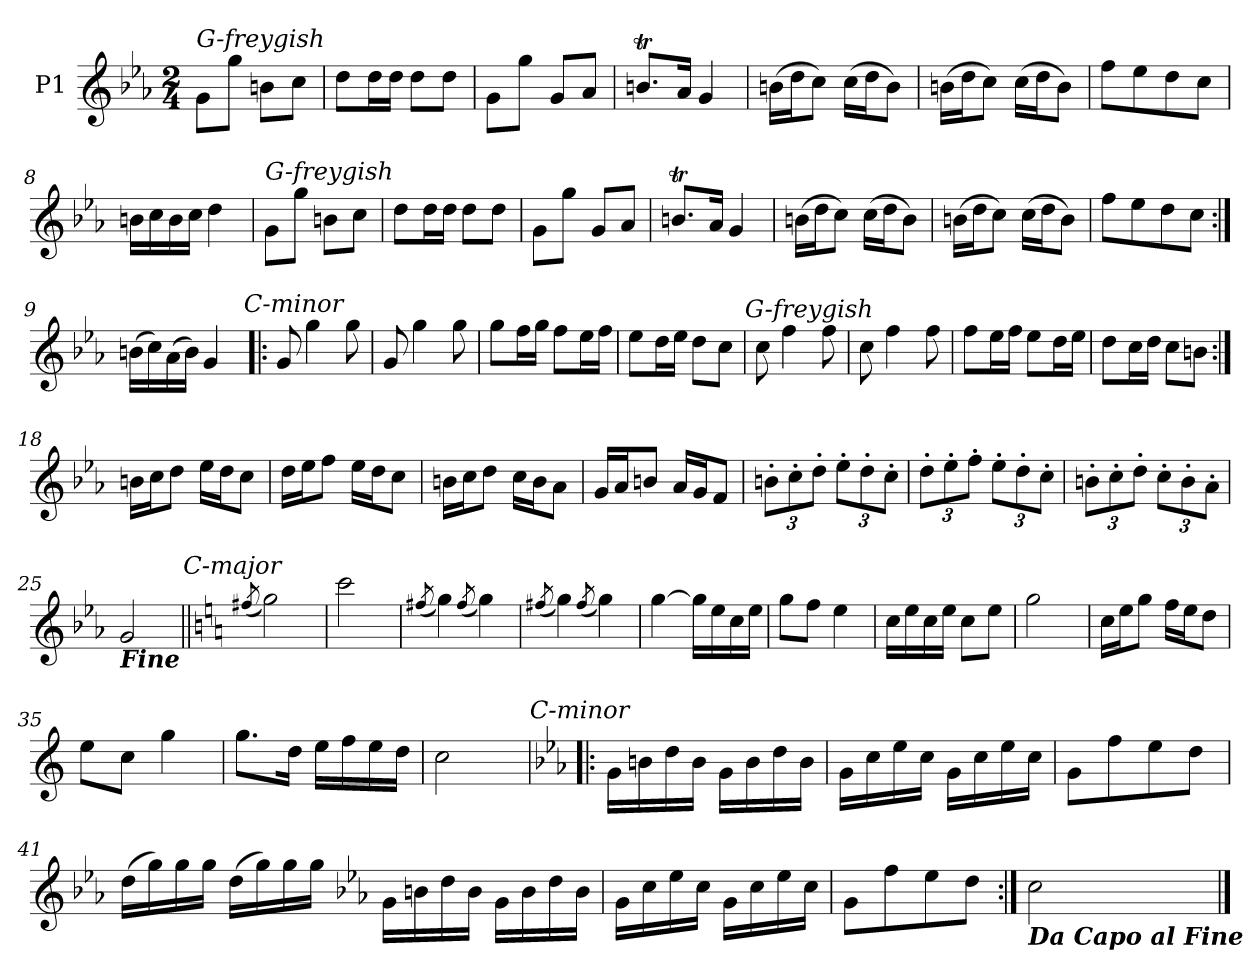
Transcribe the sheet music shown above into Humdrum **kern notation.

**kern
*part1
*staff1
*I"P1
*clefG2
*k[b-e-a-]
*M2/4
=1
!LO:TX:a:i:t=G-freygish
8gL
8ggJ
8bnL
8ccJ
=2
8ddL
16ddL
16ddJJ
8ddL
8ddJ
=3
8gL
8ggJ
8gL
8a-J
=4
8.bntL
16a-Jk
4g
=5
(16bnLL
16ddJ
8ccJ)
(16ccLL
16ddJ
8bJ)
=6
(16bnLL
16ddJ
8ccJ)
(16ccLL
16ddJ
8bJ)
=7
8ffL
8ee-
8dd
8ccJ
=8
16bnLL
16cc
16b
16ccJJ
4dd
=1
!LO:TX:a:i:t=G-freygish
8gL
8ggJ
8bnL
8ccJ
=2
8ddL
16ddL
16ddJJ
8ddL
8ddJ
=3
8gL
8ggJ
8gL
8a-J
=4
8.bntL
16a-Jk
4g
=5
(16bnLL
16ddJ
8ccJ)
(16ccLL
16ddJ
8bJ)
=6
(16bnLL
16ddJ
8ccJ)
(16ccLL
16ddJ
8bJ)
=7
8ffL
8ee-
8dd
8ccJ
=9:|!
(16bnLL
16cc)
(16a-
16bJJ)
4g
!LO:TX:a:i:t=C-minor
=10!|:
8g
4gg
8gg
=11
8g
4gg
8gg
=12
8ggL
16ffL
16ggJJ
8ffL
16ee-L
16ffJJ
=13
8ee-L
16ddL
16ee-JJ
8ddL
8ccJ
!LO:TX:a:i:t=G-freygish
=14
8cc
4ff
8ff
=15
8cc
4ff
8ff
=16
8ffL
16ee-L
16ffJJ
8ee-L
16ddL
16ee-JJ
=17
8ddL
16ccL
16ddJJ
8ccL
8bnJ
=18:|!
16bnLL
16ccJ
8ddJ
16ee-LL
16ddJ
8ccJ
=19
16ddLL
16ee-J
8ffJ
16ee-LL
16ddJ
8ccJ
=20
16bnLL
16ccJ
8ddJ
16ccLL
16bJ
8a-J
=21
16gLL
16a-J
8bnJ
16a-LL
16gJ
8fJ
=22
12bn'L
12cc'
12dd'J
12ee-'L
12dd'
12cc'J
=23
12dd'L
12ee-'
12ff'J
12ee-'L
12dd'
12cc'J
=24
12bn'L
12cc'
12dd'J
12cc'L
12b'
12a-'J
=25
!LO:TX:b:Bi:t=Fine
2g
!LO:TX:a:i:t=C-major
=26||
*k[]
(8qff#X/
2gg)
=27
2ccc
=28
(8qff#X/
4gg)
(8qff#/
4gg)
=29
(8qff#X/
4gg)
(8qff#/
4gg)
=30
[4gg
16ggLL]
16ee
16cc
16eeJJ
=31
8ggL
8ffJ
4ee
=32
16ccLL
16ee
16cc
16eeJJ
8ccL
8eeJ
=33
2gg
=34
16ccLL
16eeJ
8ggJ
16ffLL
16eeJ
8ddJ
=35
8eeL
8ccJ
4gg
=36
8.ggL
16ddJk
16eeLL
16ff
16ee
16ddJJ
=37
2cc
!LO:TX:a:i:t=C-minor
=38!|:
*k[b-e-a-]
16gLL
16bn
16dd
16bJJ
16gLL
16b
16dd
16bJJ
=39
16gLL
16cc
16ee-
16ccJJ
16gLL
16cc
16ee-
16ccJJ
=40
8gL
8ff
8ee-
8ddJ
=41
(16ddLL
16gg)
16gg
16ggJJ
(16ddLL
16gg)
16gg
16ggJJ
*k[b-e-a-]
16gLL
16bn
16dd
16bJJ
16gLL
16b
16dd
16bJJ
=39
16gLL
16cc
16ee-
16ccJJ
16gLL
16cc
16ee-
16ccJJ
=40
8gL
8ff
8ee-
8ddJ
=42:|!
!LO:TX:b:Bi:t=Da Capo al Fine
2cc
==
*-
